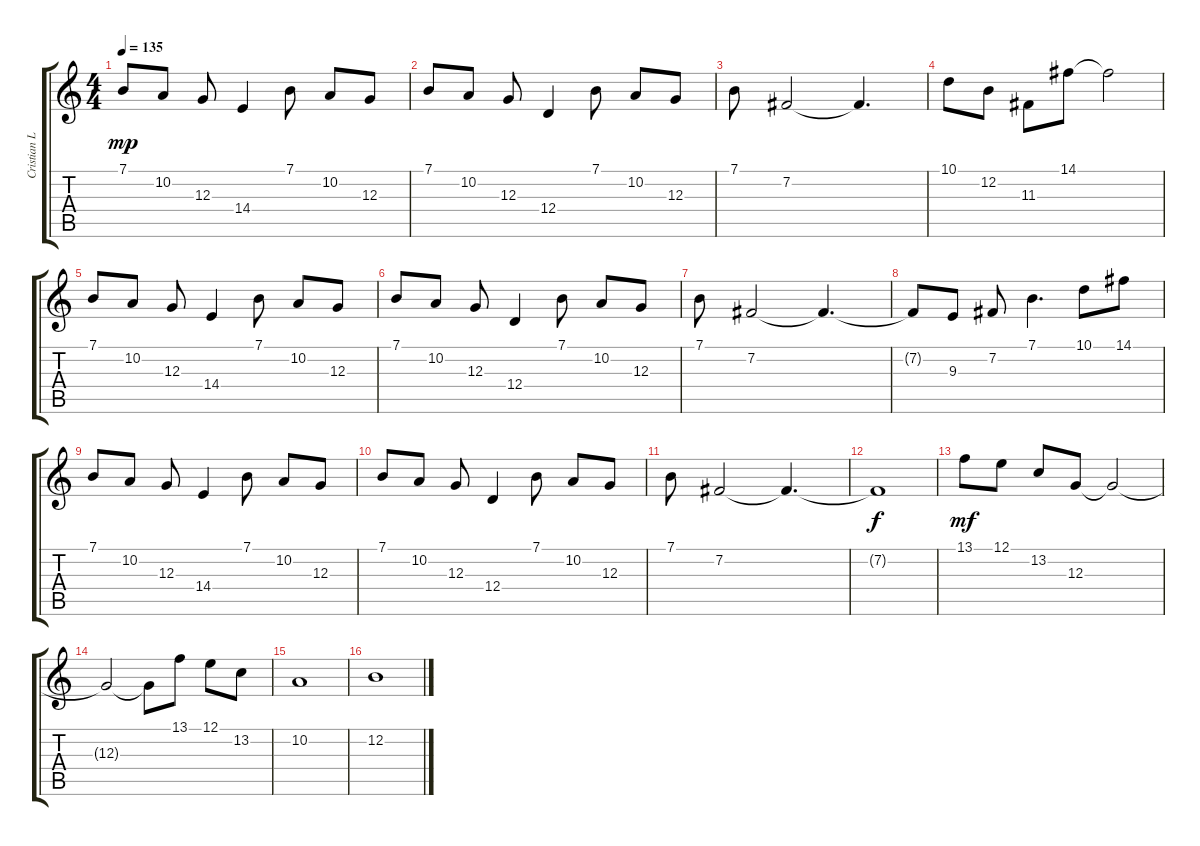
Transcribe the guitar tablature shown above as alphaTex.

\track ("Cristian Lorenz / Keyboard 2" "Cristian L") {instrument fx5brightness}
\staff {score tabs}
\tuning (E4 B3 G3 D3 A2 E2) {hide}
\ts (4 4)
\tempo 135
\clef g2
\ks c
7.1.8{dy mp} 10.2.8 12.3.8 14.4.4 7.1.8 10.2.8 12.3.8 |
7.1.8 10.2.8 12.3.8 12.4.4 7.1.8 10.2.8 12.3.8 |
7.1.8 7.2.2 7.2{t}.4{d} |
10.1.8 12.2.8 11.3.8 14.1.8 14.1{t}.2 |
7.1.8 10.2.8 12.3.8 14.4.4 7.1.8 10.2.8 12.3.8 |
7.1.8 10.2.8 12.3.8 12.4.4 7.1.8 10.2.8 12.3.8 |
7.1.8 7.2.2 7.2{t}.4{d} |
7.2{t}.8 9.3.8 7.2.8 7.1.4{d} 10.1.8 14.1.8 |
7.1.8 10.2.8 12.3.8 14.4.4 7.1.8 10.2.8 12.3.8 |
7.1.8 10.2.8 12.3.8 12.4.4 7.1.8 10.2.8 12.3.8 |
7.1.8 7.2.2 7.2{t}.4{d} |
7.2{t}.1{dy f} |
13.1.8{dy mf} 12.1.8 13.2.8 12.3.8 12.3{t}.2 |
12.3{t}.2 12.3{t}.8 13.1.8 12.1.8 13.2.8 |
10.2.1 |
12.2.1
